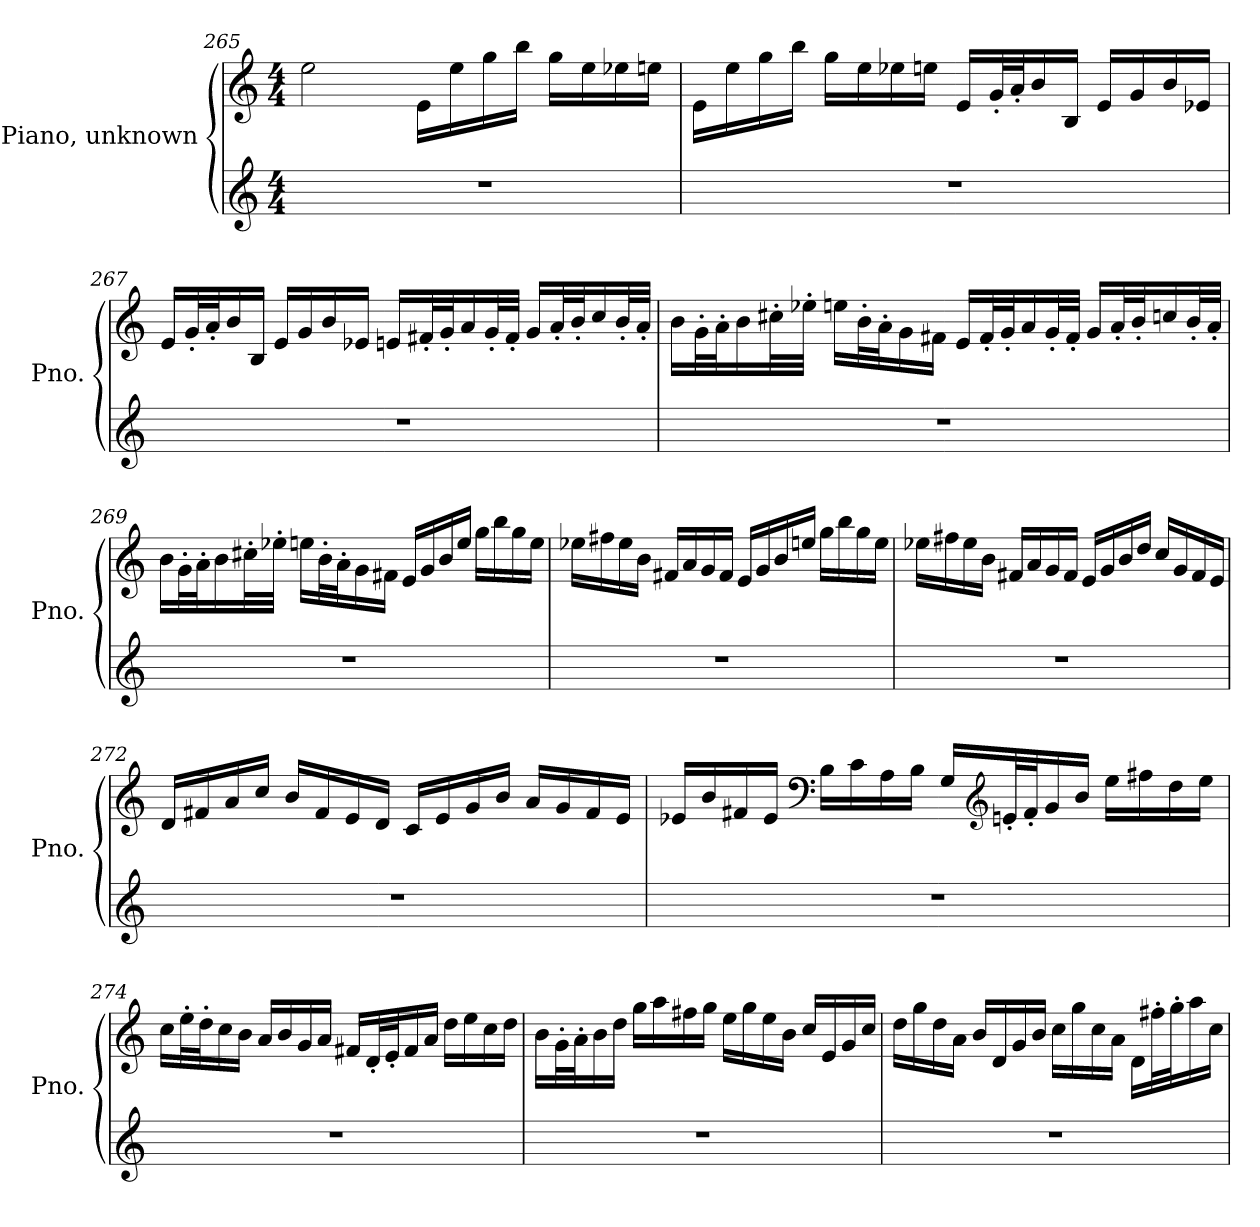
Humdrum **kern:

**kern	**kern
*part1	*part1
*staff2	*staff1
*I"Piano, unknown	*
*I'Pno.	*
*clefG2	*clefG2
*k[]	*k[]
*M4/4	*M4/4
=265	=265
1r	2ee\
.	16e\LL
.	16ee\
.	16gg\
.	16bb\JJ
.	16gg\LL
.	16ee\
.	16ee-X\
.	16een\JJ
!!LO:LB:g=z
=266	=266
1r	16e\LL
.	16ee\
.	16gg\
.	16bb\JJ
.	16gg\LL
.	16ee\
.	16ee-X\
.	16een\JJ
.	16e/LL
.	32g'/L
.	32a'/J
.	16b/
.	16B/JJ
.	16e/LL
.	16g/
.	16b/
.	16e-X/JJ
=267	=267
1r	16e/LL
.	32g'/L
.	32a'/J
.	16b/
.	16B/JJ
.	16e/LL
.	16g/
.	16b/
.	16e-X/JJ
.	16en/LL
.	32f#X'/L
.	32g'/J
.	16a/
.	32g'/L
.	32f#'/JJJ
.	16g/LL
.	32a'/L
.	32b'/J
.	16cc/
.	32b'/L
.	32a'/JJJ
!!LO:LB:g=z
=268	=268
1r	16b\LL
.	32g'\L
.	32a'\J
.	16b\
.	32cc#X'\L
.	32ee-X'\JJJ
.	16een\LL
.	32b'\L
.	32a'\J
.	16g\
.	16f#X\JJ
.	16e/LL
.	32f#'/L
.	32g'/J
.	16a/
.	32g'/L
.	32f#'/JJJ
.	16g/LL
.	32a'/L
.	32b'/J
.	16ccn/
.	32b'/L
.	32a'/JJJ
=269	=269
1r	16b\LL
.	32g'\L
.	32a'\J
.	16b\
.	32cc#X'\L
.	32ee-X'\JJJ
.	16een\LL
.	32b'\L
.	32a'\J
.	16g\
.	16f#X\JJ
.	16e/LL
.	16g/
.	16b/
.	16ee/JJ
.	16gg\LL
.	16bb\
.	16gg\
.	16ee\JJ
!!LO:LB:g=z
=270	=270
1r	16ee-X\LL
.	16ff#X\
.	16ee-\
.	16b\JJ
.	16f#X/LL
.	16a/
.	16g/
.	16f#/JJ
.	16e/LL
.	16g/
.	16b/
.	16een/JJ
.	16gg\LL
.	16bb\
.	16gg\
.	16ee\JJ
=271	=271
1r	16ee-X\LL
.	16ff#X\
.	16ee-\
.	16b\JJ
.	16f#X/LL
.	16a/
.	16g/
.	16f#/JJ
.	16e/LL
.	16g/
.	16b/
.	16dd/JJ
.	16cc/LL
.	16g/
.	16f#/
.	16e/JJ
!!LO:LB:g=z
=272	=272
1r	16d/LL
.	16f#X/
.	16a/
.	16cc/JJ
.	16b/LL
.	16f#/
.	16e/
.	16d/JJ
.	16c/LL
.	16e/
.	16g/
.	16b/JJ
.	16a/LL
.	16g/
.	16f#/
.	16e/JJ
=273	=273
1r	16e-X/LL
.	16b/
.	16f#X/
.	16e-/JJ
*	*clefF4
.	16B\LL
.	16c\
.	16A\
.	16B\JJ
.	16G/LL
*	*clefG2
.	32en'/L
.	32f#'/J
.	16g/
.	16b/JJ
.	16ee\LL
.	16ff#X\
.	16dd\
.	16ee\JJ
!!LO:PB:g=z
=274	=274
1r	16cc\LL
.	32ee'\L
.	32dd'\J
.	16cc\
.	16b\JJ
.	16a/LL
.	16b/
.	16g/
.	16a/JJ
.	16f#X/LL
.	32d'/L
.	32e'/J
.	16f#/
.	16a/JJ
.	16dd\LL
.	16ee\
.	16cc\
.	16dd\JJ
=275	=275
1r	16b\LL
.	32g'\L
.	32a'\J
.	16b\
.	16dd\JJ
.	16gg\LL
.	16aa\
.	16ff#X\
.	16gg\JJ
.	16ee\LL
.	16gg\
.	16ee\
.	16b\JJ
.	16cc/LL
.	16e/
.	16g/
.	16cc/JJ
!!LO:LB:g=z
=276	=276
1r	16dd\LL
.	16gg\
.	16dd\
.	16a\JJ
.	16b/LL
.	16d/
.	16g/
.	16b/JJ
.	16cc\LL
.	16gg\
.	16cc\
.	16a\JJ
.	16d\LL
.	32ff#X'\L
.	32gg'\J
.	16aa\
.	16cc\JJ
=	=
*-	*-
